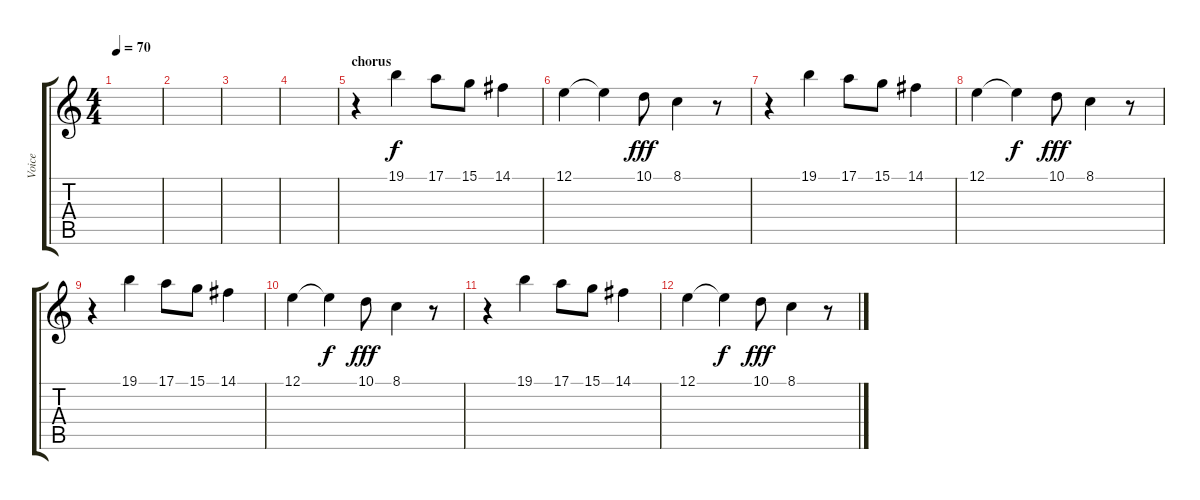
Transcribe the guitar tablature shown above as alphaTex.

\track ("Voice" "Voice") {instrument choiraahs}
\staff {score tabs}
\tuning (E4 B3 G3 D3 A2 E2) {hide}
\ts (4 4)
\tempo 70
\clef g2
\ks c
|
|
|
|
\section ("" "chorus")
r.4 19.1.4 17.1.8 15.1.8 14.1.4 |
12.1.4 12.1{t}.4{dy f} 10.1.8{dy fff} 8.1.4 r.8 |
r.4 19.1.4 17.1.8 15.1.8 14.1.4 |
12.1.4 12.1{t}.4{dy f} 10.1.8{dy fff} 8.1.4 r.8 |
r.4 19.1.4 17.1.8 15.1.8 14.1.4 |
12.1.4 12.1{t}.4{dy f} 10.1.8{dy fff} 8.1.4 r.8 |
r.4 19.1.4 17.1.8 15.1.8 14.1.4 |
12.1.4 12.1{t}.4{dy f} 10.1.8{dy fff} 8.1.4 r.8
